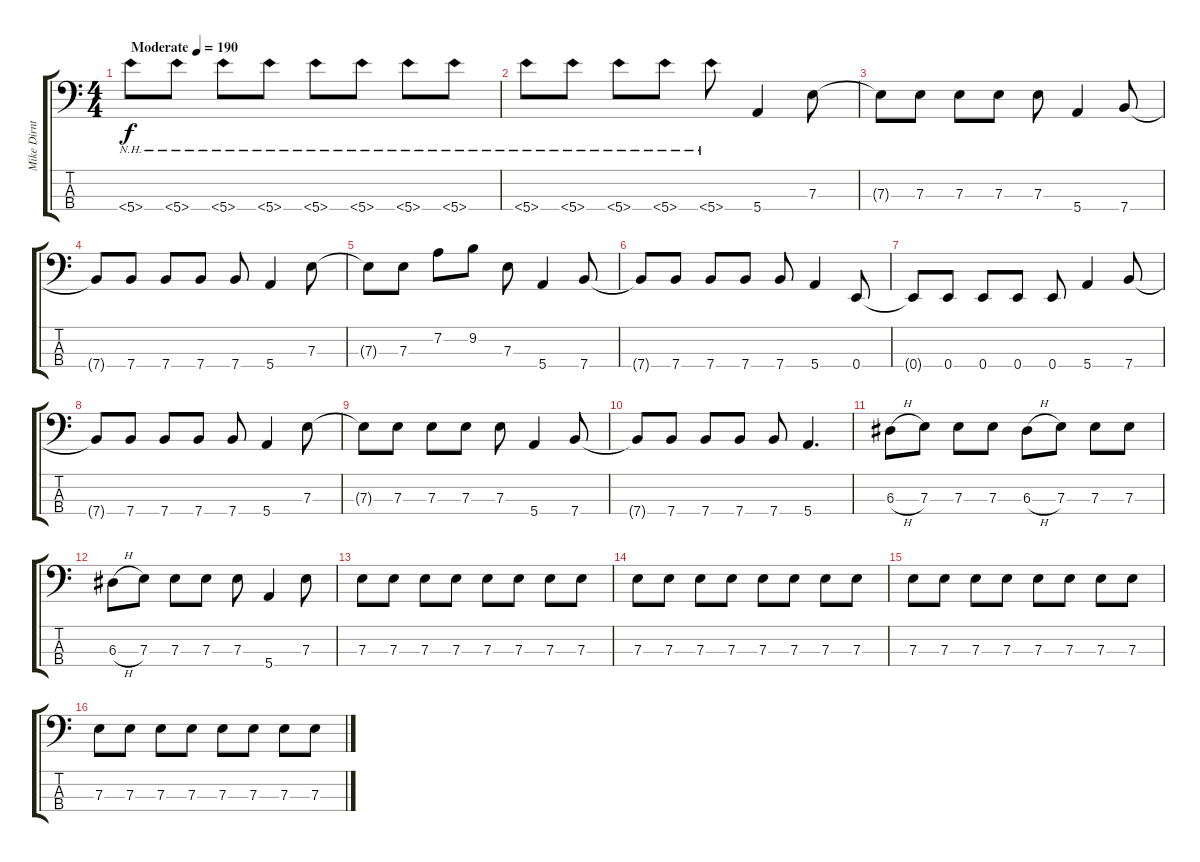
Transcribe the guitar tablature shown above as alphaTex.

\track ("Mike Dirnt" "Mike Dirnt") {instrument electricbasspick}
\staff {score tabs}
\tuning (G2 D2 A1 E1) {hide}
\ts (4 4)
\tempo (190 "Moderate")
\clef f4
\ks c
5.4{nh}.8{dy f instrument electricbasspick} 5.4{nh}.8 5.4{nh}.8 5.4{nh}.8 5.4{nh}.8 5.4{nh}.8 5.4{nh}.8 5.4{nh}.8 |
5.4{nh}.8 5.4{nh}.8 5.4{nh}.8 5.4{nh}.8 5.4{nh}.8 5.4.4 7.3.8 |
7.3{t}.8 7.3.8 7.3.8 7.3.8 7.3.8 5.4.4 7.4.8 |
7.4{t}.8 7.4.8 7.4.8 7.4.8 7.4.8 5.4.4 7.3.8 |
7.3{t}.8 7.3.8 7.2.8 9.2.8 7.3.8 5.4.4 7.4.8 |
7.4{t}.8 7.4.8 7.4.8 7.4.8 7.4.8 5.4.4 0.4.8 |
0.4{t}.8 0.4.8 0.4.8 0.4.8 0.4.8 5.4.4 7.4.8 |
7.4{t}.8 7.4.8 7.4.8 7.4.8 7.4.8 5.4.4 7.3.8 |
7.3{t}.8 7.3.8 7.3.8 7.3.8 7.3.8 5.4.4 7.4.8 |
7.4{t}.8 7.4.8 7.4.8 7.4.8 7.4.8 5.4.4{d} |
6.3{h}.8 7.3.8 7.3.8 7.3.8 6.3{h}.8 7.3.8 7.3.8 7.3.8 |
6.3{h}.8 7.3.8 7.3.8 7.3.8 7.3.8 5.4.4 7.3.8 |
7.3.8 7.3.8 7.3.8 7.3.8 7.3.8 7.3.8 7.3.8 7.3.8 |
7.3.8 7.3.8 7.3.8 7.3.8 7.3.8 7.3.8 7.3.8 7.3.8 |
7.3.8 7.3.8 7.3.8 7.3.8 7.3.8 7.3.8 7.3.8 7.3.8 |
7.3.8 7.3.8 7.3.8 7.3.8 7.3.8 7.3.8 7.3.8 7.3.8
